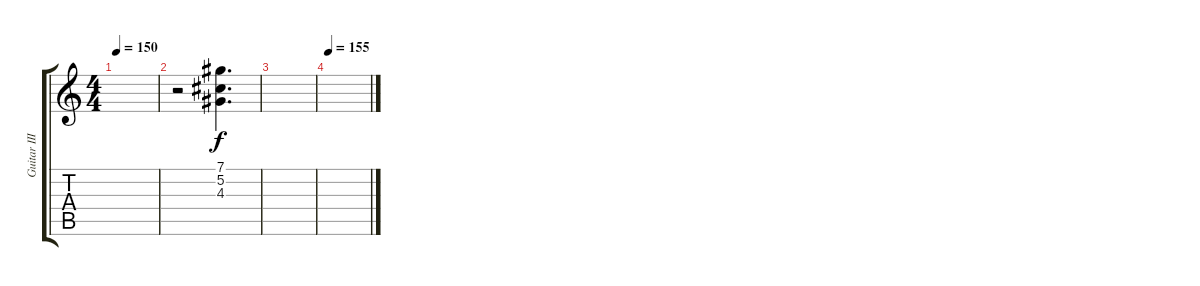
\track ("Guitar III" "Guitar III") {instrument distortionguitar}
\staff {score tabs}
\tuning (Db4 Ab3 E3 B2 Gb2 B1) {hide}
\ts (4 4)
\tempo 150
\clef g2
\ks c
|
r.2 (7.1 5.2 4.3).4{d} |
|
\tempo 155
